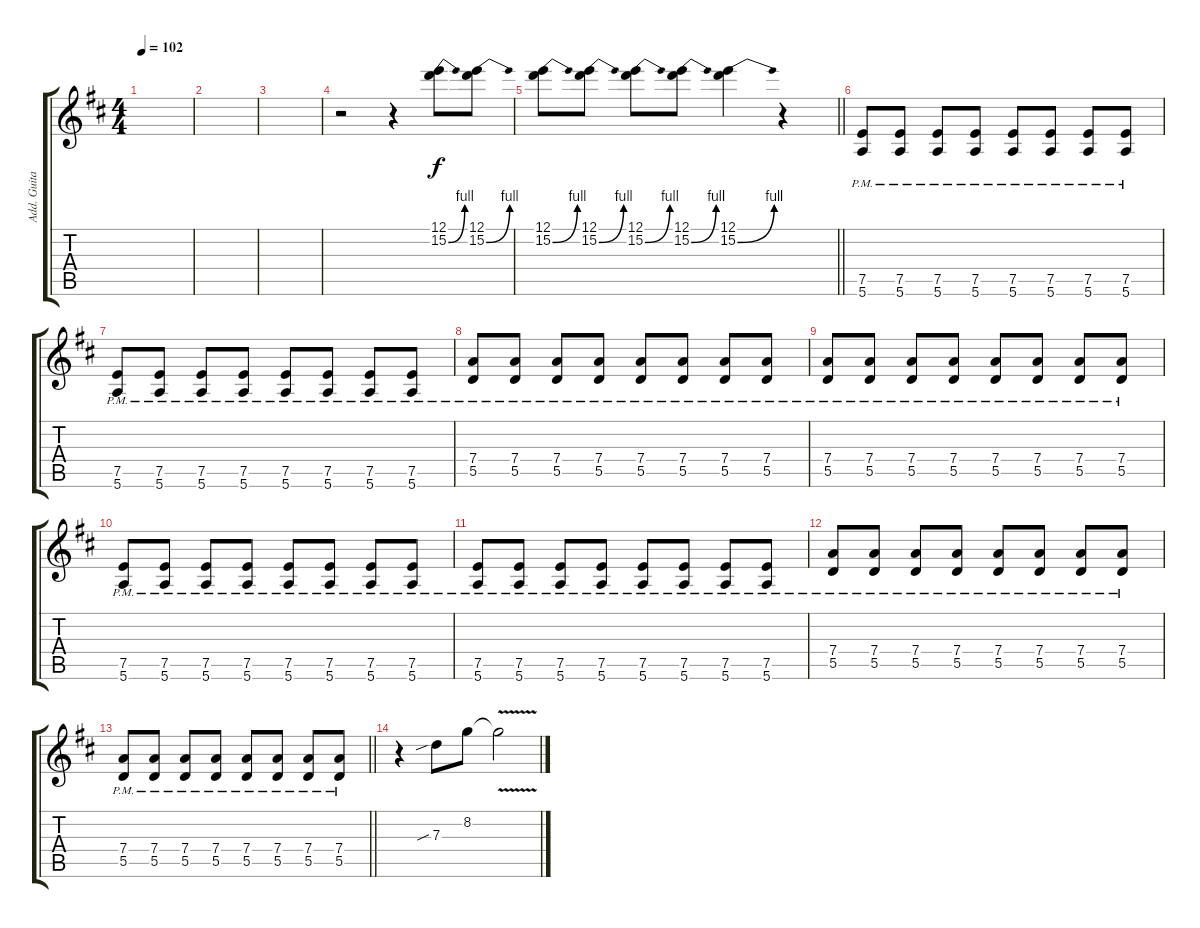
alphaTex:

\track ("Add. Guitar" "Add. Guita") {instrument distortionguitar}
\staff {score tabs}
\tuning (E4 B3 G3 D3 A2 E2) {hide}
\ts (4 4)
\tempo 102
\clef g2
\ks d
|
|
|
r.2 r.4 (12.1 15.2{be (bend 0 0 60 4)}).8 (12.1 15.2{be (bend 0 0 60 4)}).8 |
\barLineRight lightlight
(12.1 15.2{be (bend 0 0 60 4)}).8 (12.1 15.2{be (bend 0 0 60 4)}).8 (12.1 15.2{be (bend 0 0 60 4)}).8 (12.1 15.2{be (bend 0 0 60 4)}).8 (12.1 15.2{be (bend 0 0 60 4)}).4 r.4 |
(7.5{pm} 5.6{pm}).8 (7.5{pm} 5.6{pm}).8 (7.5{pm} 5.6{pm}).8 (7.5{pm} 5.6{pm}).8 (7.5{pm} 5.6{pm}).8 (7.5{pm} 5.6{pm}).8 (7.5{pm} 5.6{pm}).8 (7.5{pm} 5.6{pm}).8 |
(7.5{pm} 5.6{pm}).8 (7.5{pm} 5.6{pm}).8 (7.5{pm} 5.6{pm}).8 (7.5{pm} 5.6{pm}).8 (7.5{pm} 5.6{pm}).8 (7.5{pm} 5.6{pm}).8 (7.5{pm} 5.6{pm}).8 (7.5{pm} 5.6{pm}).8 |
(7.4{pm} 5.5{pm}).8 (7.4{pm} 5.5{pm}).8 (7.4{pm} 5.5{pm}).8 (7.4{pm} 5.5{pm}).8 (7.4{pm} 5.5{pm}).8 (7.4{pm} 5.5{pm}).8 (7.4{pm} 5.5{pm}).8 (7.4{pm} 5.5{pm}).8 |
(7.4{pm} 5.5{pm}).8 (7.4{pm} 5.5{pm}).8 (7.4{pm} 5.5{pm}).8 (7.4{pm} 5.5{pm}).8 (7.4{pm} 5.5{pm}).8 (7.4{pm} 5.5{pm}).8 (7.4{pm} 5.5{pm}).8 (7.4{pm} 5.5{pm}).8 |
(7.5{pm} 5.6{pm}).8 (7.5{pm} 5.6{pm}).8 (7.5{pm} 5.6{pm}).8 (7.5{pm} 5.6{pm}).8 (7.5{pm} 5.6{pm}).8 (7.5{pm} 5.6{pm}).8 (7.5{pm} 5.6{pm}).8 (7.5{pm} 5.6{pm}).8 |
(7.5{pm} 5.6{pm}).8 (7.5{pm} 5.6{pm}).8 (7.5{pm} 5.6{pm}).8 (7.5{pm} 5.6{pm}).8 (7.5{pm} 5.6{pm}).8 (7.5{pm} 5.6{pm}).8 (7.5{pm} 5.6{pm}).8 (7.5{pm} 5.6{pm}).8 |
(7.4{pm} 5.5{pm}).8 (7.4{pm} 5.5{pm}).8 (7.4{pm} 5.5{pm}).8 (7.4{pm} 5.5{pm}).8 (7.4{pm} 5.5{pm}).8 (7.4{pm} 5.5{pm}).8 (7.4{pm} 5.5{pm}).8 (7.4{pm} 5.5{pm}).8 |
\barLineRight lightlight
(7.4{pm} 5.5{pm}).8 (7.4{pm} 5.5{pm}).8 (7.4{pm} 5.5{pm}).8 (7.4{pm} 5.5{pm}).8 (7.4{pm} 5.5{pm}).8 (7.4{pm} 5.5{pm}).8 (7.4{pm} 5.5{pm}).8 (7.4{pm} 5.5{pm}).8 |
r.4 7.3{sib}.8 8.2.8 8.2{v t}.2
